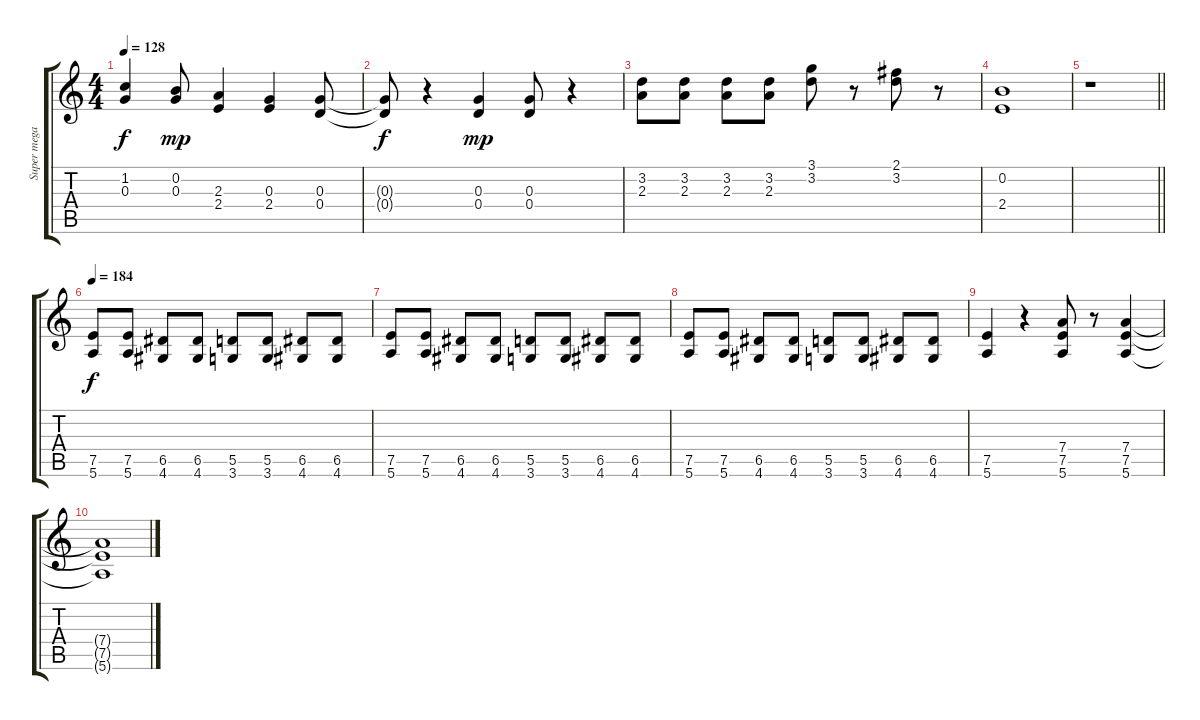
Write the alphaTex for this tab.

\track ("Super mega Vampirin buena onda" "Super mega") {instrument electricguitarjazz}
\staff {score tabs}
\tuning (E4 B3 G3 D3 A2 E2) {hide}
\ts (4 4)
\tempo 128
\clef g2
\ks c
(1.2{t} 0.3{t}).4{dy f} (0.2 0.3).8{dy mp} (2.3 2.4).4 (0.3 2.4).4 (0.3 0.4).8 |
(0.3{t} 0.4{t}).8{dy f} r.4 (0.3 0.4).4{dy mp} (0.3 0.4).8 r.4 |
(3.2 2.3).8 (3.2 2.3).8 (3.2 2.3).8 (3.2 2.3).8 (3.1 3.2).8 r.8 (2.1 3.2).8 r.8 |
(0.2 2.4).1 |
\barLineRight lightlight
r.1 |
\tempo 184
(7.5 5.6).8{dy f} (7.5 5.6).8 (6.5 4.6).8 (6.5 4.6).8 (5.5 3.6).8 (5.5 3.6).8 (6.5 4.6).8 (6.5 4.6).8 |
(7.5 5.6).8 (7.5 5.6).8 (6.5 4.6).8 (6.5 4.6).8 (5.5 3.6).8 (5.5 3.6).8 (6.5 4.6).8 (6.5 4.6).8 |
(7.5 5.6).8 (7.5 5.6).8 (6.5 4.6).8 (6.5 4.6).8 (5.5 3.6).8 (5.5 3.6).8 (6.5 4.6).8 (6.5 4.6).8 |
(7.5 5.6).4 r.4 (7.4 7.5 5.6).8 r.8 (7.4 7.5 5.6).4 |
(7.4{t} 7.5{t} 5.6{t}).1
